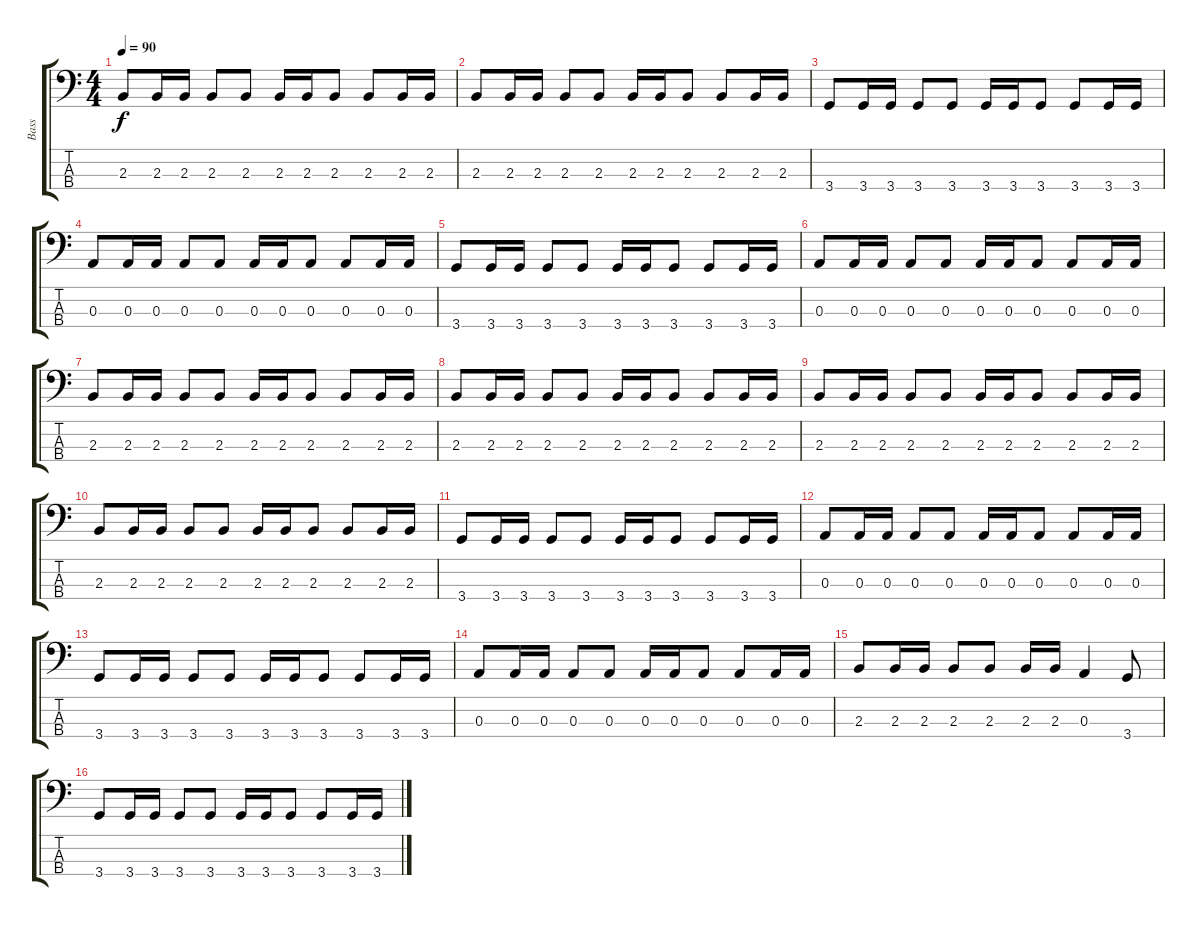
\track ("Bass" "Bass") {instrument electricbassfinger}
\staff {score tabs}
\tuning (G2 D2 A1 E1) {hide}
\ts (4 4)
\tempo 90
\clef f4
\ks c
2.3.8{dy f} 2.3.16 2.3.16 2.3.8 2.3.8 2.3.16 2.3.16 2.3.8 2.3.8 2.3.16 2.3.16 |
2.3.8 2.3.16 2.3.16 2.3.8 2.3.8 2.3.16 2.3.16 2.3.8 2.3.8 2.3.16 2.3.16 |
3.4.8 3.4.16 3.4.16 3.4.8 3.4.8 3.4.16 3.4.16 3.4.8 3.4.8 3.4.16 3.4.16 |
0.3.8 0.3.16 0.3.16 0.3.8 0.3.8 0.3.16 0.3.16 0.3.8 0.3.8 0.3.16 0.3.16 |
3.4.8 3.4.16 3.4.16 3.4.8 3.4.8 3.4.16 3.4.16 3.4.8 3.4.8 3.4.16 3.4.16 |
0.3.8 0.3.16 0.3.16 0.3.8 0.3.8 0.3.16 0.3.16 0.3.8 0.3.8 0.3.16 0.3.16 |
2.3.8 2.3.16 2.3.16 2.3.8 2.3.8 2.3.16 2.3.16 2.3.8 2.3.8 2.3.16 2.3.16 |
2.3.8 2.3.16 2.3.16 2.3.8 2.3.8 2.3.16 2.3.16 2.3.8 2.3.8 2.3.16 2.3.16 |
2.3.8 2.3.16 2.3.16 2.3.8 2.3.8 2.3.16 2.3.16 2.3.8 2.3.8 2.3.16 2.3.16 |
2.3.8 2.3.16 2.3.16 2.3.8 2.3.8 2.3.16 2.3.16 2.3.8 2.3.8 2.3.16 2.3.16 |
3.4.8 3.4.16 3.4.16 3.4.8 3.4.8 3.4.16 3.4.16 3.4.8 3.4.8 3.4.16 3.4.16 |
0.3.8 0.3.16 0.3.16 0.3.8 0.3.8 0.3.16 0.3.16 0.3.8 0.3.8 0.3.16 0.3.16 |
3.4.8 3.4.16 3.4.16 3.4.8 3.4.8 3.4.16 3.4.16 3.4.8 3.4.8 3.4.16 3.4.16 |
0.3.8 0.3.16 0.3.16 0.3.8 0.3.8 0.3.16 0.3.16 0.3.8 0.3.8 0.3.16 0.3.16 |
2.3.8 2.3.16 2.3.16 2.3.8 2.3.8 2.3.16 2.3.16 0.3.4 3.4.8 |
3.4.8 3.4.16 3.4.16 3.4.8 3.4.8 3.4.16 3.4.16 3.4.8 3.4.8 3.4.16 3.4.16
